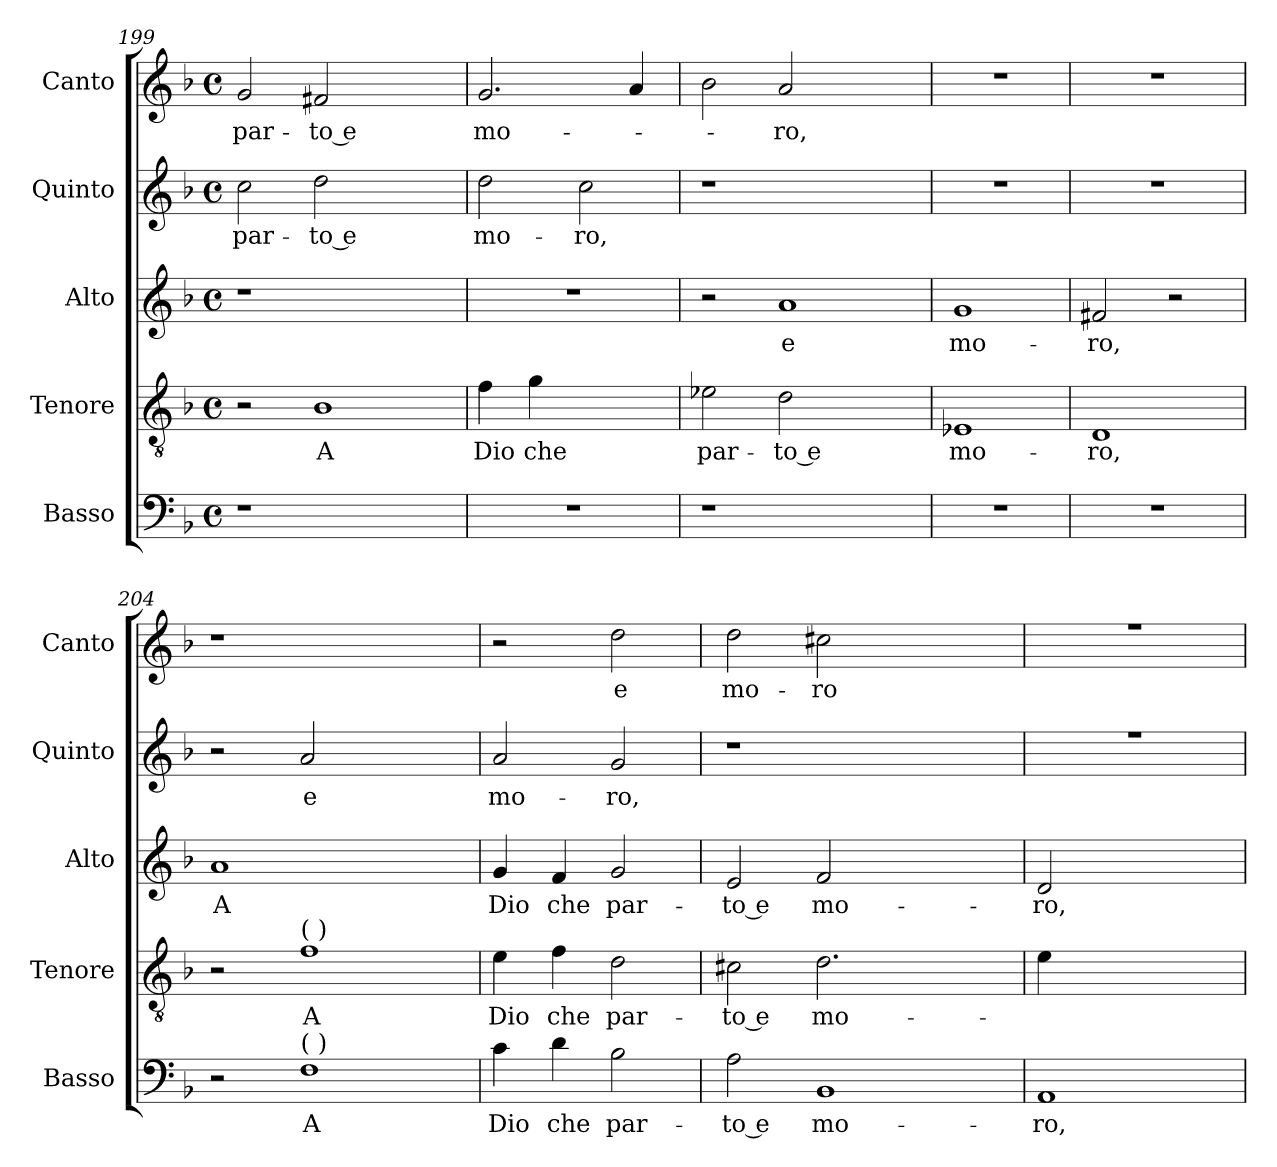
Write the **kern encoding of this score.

**kern	**text	**kern	**text	**kern	**text	**kern	**text	**kern	**text
*part5	*part5	*part4	*part4	*part3	*part3	*part2	*part2	*part1	*part1
*staff5	*staff5	*staff4	*staff4	*staff3	*staff3	*staff2	*staff2	*staff1	*staff1
*I"Basso	*	*I"Tenore	*	*I"Alto	*	*I"Quinto	*	*I"Canto	*
*I'Basso	*	*I'Tenore	*	*I'Alto	*	*I'Quinto	*	*I'Canto	*
!!LO:PB:g=z
*clefF4	*	*clefGv2	*	*clefG2	*	*clefG2	*	*clefG2	*
*k[b-]	*	*k[b-]	*	*k[b-]	*	*k[b-]	*	*k[b-]	*
*F:	*	*F:	*	*F:	*	*F:	*	*F:	*
*M4/4	*	*M4/4	*	*M4/4	*	*M4/4	*	*M4/4	*
*met(c)	*	*met(c)	*	*met(c)	*	*met(c)	*	*met(c)	*
=199	=199	=199	=199	=199	=199	=199	=199	=199	=199
!	!	!	!	!	!	!	!LO:LY:b	!	!LO:LY:b
1r	.	2r	.	1r	.	2cc\	par-	2g/	par-
!	!	!	!LO:LY:b	!	!	!	!LO:LY:b	!	!LO:LY:b
.	.	1B-	A	.	.	2dd\	-to e	2f#X/	-to e
2ryy	.	.	.	2ryy	.	2ryy	.	2ryy	.
=200	=200	=200	=200	=200	=200	=200	=200	=200	=200
!	!	!	!LO:LY:b	!	!	!	!LO:LY:b	!	!LO:LY:b
1r	.	4f\	Dio	1r	.	2dd\	mo-	2.g/	mo-
!	!	!	!LO:LY:b	!	!	!	!	!	!
.	.	4g\	che	.	.	.	.	.	.
!	!	!	!	!	!	!	!LO:LY:b	!	!
.	.	2ryy	.	.	.	2cc\	-ro,	.	.
.	.	.	.	.	.	.	.	4a/	.
!!LO:LB:g=z
=201	=201	=201	=201	=201	=201	=201	=201	=201	=201
!	!	!	!LO:LY:b	!	!	!	!	!	!
1r	.	2e-X\	par-	2r	.	1r	.	2b-\	.
!	!	!	!LO:LY:b	!	!LO:LY:b	!	!	!	!LO:LY:b
.	.	2d\	-to e	1a	e	.	.	2a/	-ro,
2ryy	.	2ryy	.	.	.	2ryy	.	2ryy	.
=202	=202	=202	=202	=202	=202	=202	=202	=202	=202
!	!	!	!LO:LY:b	!	!LO:LY:b	!	!	!	!
1r	.	1E-X	mo-	1g	mo-	1r	.	1r	.
=203	=203	=203	=203	=203	=203	=203	=203	=203	=203
!	!	!	!LO:LY:b	!	!LO:LY:b	!	!	!	!
1r	.	1D	-ro,	2f#X/	-ro,	1r	.	1r	.
.	.	.	.	2r	.	.	.	.	.
=204	=204	=204	=204	=204	=204	=204	=204	=204	=204
!	!	!	!	!	!LO:LY:b	!	!	!	!
2r	.	2r	.	1a	A	2r	.	1r	.
!	!	!LO:TX:a:t=(  )	!	!	!	!	!	!	!
!LO:TX:a:t=(  )	!	!	!	!	!	!	!	!	!
!	!LO:LY:b	!	!LO:LY:b	!	!	!	!LO:LY:b	!	!
1F	A	1f	A	.	.	2a/	e	.	.
.	.	.	.	2ryy	.	2ryy	.	2ryy	.
=205	=205	=205	=205	=205	=205	=205	=205	=205	=205
!	!LO:LY:b	!	!LO:LY:b	!	!LO:LY:b	!	!LO:LY:b	!	!
4c\	Dio	4e\	Dio	4g/	Dio	2a/	mo-	2r	.
!	!LO:LY:b	!	!LO:LY:b	!	!LO:LY:b	!	!	!	!
4d\	che	4f\	che	4f/	che	.	.	.	.
!	!LO:LY:b	!	!LO:LY:b	!	!LO:LY:b	!	!LO:LY:b	!	!LO:LY:b
2B-\	par-	2d\	par-	2g/	par-	2g/	-ro,	2dd\	e
!!LO:LB:g=z
=206	=206	=206	=206	=206	=206	=206	=206	=206	=206
!	!LO:LY:b	!	!LO:LY:b	!	!LO:LY:b	!	!	!	!LO:LY:b
*	*	*	*	*	*	*^	*	*^	*
2A\	-to e	2c#X\	-to e	2e/	-to e	1r	1ryy	.	2dd\	1ryy	mo-
!	!LO:LY:b	!	!LO:LY:b	!	!LO:LY:b	!	!	!	!	!	!LO:LY:b
1BB-	mo-	2.d\	mo-	2f/	mo-	.	.	.	2cc#X\	.	-ro
.	.	.	.	2ryy	.	2ryy	2ryy	.	2ryy	2ryy	.
.	.	4ryy	.	.	.	.	.	.	.	.	.
!!LO:PB:g=z	!!
=207	=207	=207	=207	=207	=207	=207	=207	=207	=207	=207	=207
!	!LO:LY:b	!	!	!	!LO:LY:b	!	!	!	!	!	!
1AA	-ro,	4e\	.	2d/	-ro,	1r	1ryy	.	1r	1ryy	.
.	.	2.ryy	.	.	.	.	.	.	.	.	.
.	.	.	.	2ryy	.	.	.	.	.	.	.
*	*	*	*	*	*	*v	*v	*	*	*	*
*	*	*	*	*	*	*	*	*v	*v	*
=	=	=	=	=	=	=	=	=	=
*-	*-	*-	*-	*-	*-	*-	*-	*-	*-
